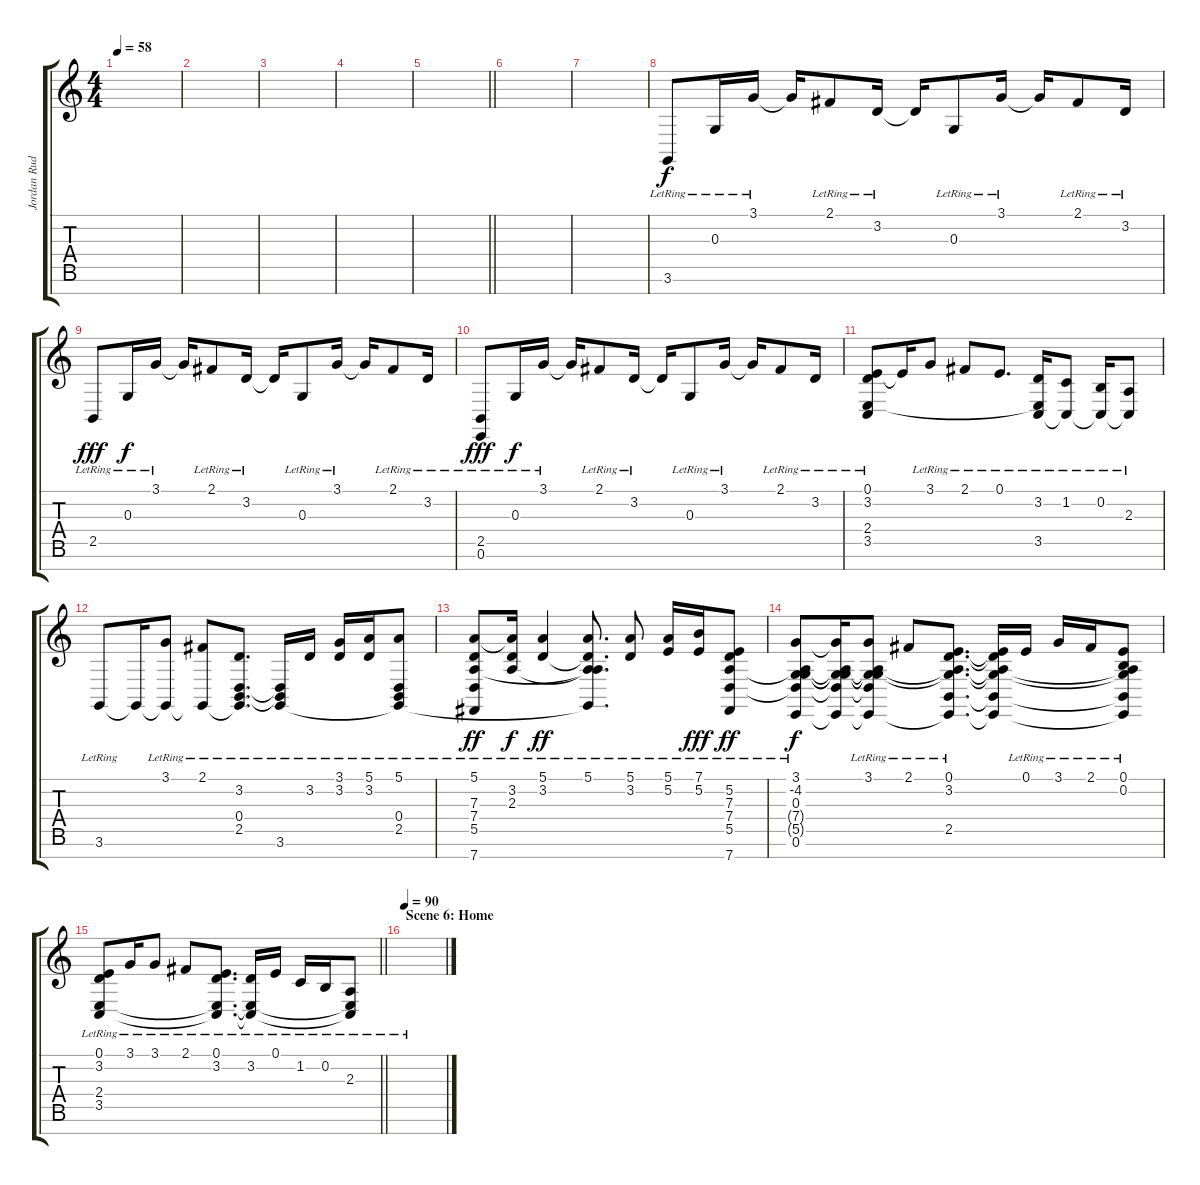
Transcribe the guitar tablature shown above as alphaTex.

\track ("Jordan Rudess" "Jordan Rud") {instrument stringensemble1}
\staff {score tabs}
\tuning (E4 B3 G3 D3 A2 E2 B1) {hide}
\ts (4 4)
\tempo 58
\clef g2
\ks c
|
|
|
|
\barLineRight lightlight
|
|
|
3.6{lr}.8{dy f} 0.3{lr}.16 3.1{lr}.16 3.1{t}.16 2.1{lr}.8 3.2{lr}.16 3.2{t}.16 0.3{lr}.8 3.1{lr}.16 3.1{t}.16 2.1{lr}.8 3.2{lr}.16 |
2.5{lr}.8{dy fff} 0.3{lr}.16{dy f} 3.1{lr}.16 3.1{t}.16 2.1{lr}.8 3.2{lr}.16 3.2{t}.16 0.3{lr}.8 3.1{lr}.16 3.1{t}.16 2.1{lr}.8 3.2{lr}.16 |
(2.5{lr} 0.6{lr}).8{dy fff} 0.3{lr}.16{dy f} 3.1{lr}.16 3.1{t}.16 2.1{lr}.8 3.2{lr}.16 3.2{t}.16 0.3{lr}.8 3.1{lr}.16 3.1{t}.16 2.1{lr}.8 3.2{lr}.16 |
(0.1{lr} 3.2{lr} 2.4{lr} 3.5{lr}).8 0.1{t}.16 3.1{lr}.8 2.1{lr}.8 0.1{lr}.8{d} (3.2{lr} 2.4{t} 3.5{lr}).16 (1.2{lr} 3.5{t}).8 (0.2{lr} 3.5{t}).16 (2.3{lr} 3.5{t}).8 |
3.6{lr}.8 3.6{t}.16 (3.1{lr} 3.6{t}).8 (2.1{lr} 3.6{t}).8 (3.2{lr} 0.4{lr} 2.5{lr} 3.6{t}).8{d} (0.4{t} 2.5{t} 3.6{lr}).16 3.2{lr}.16 (3.1{lr} 3.2{lr}).16 (5.1{lr} 3.2{lr}).16 (5.1{lr} 0.4{lr} 2.5{lr} 3.6{t}).8 |
(5.1{lr} 7.3{lr} 7.4{lr} 5.5{lr} 7.7{lr}).8{dy ff} (5.1{t} 3.2{lr} 2.3{lr}).16{dy f} (5.1{lr} 3.2{lr}).4{dy ff} (5.1{lr} 3.2{t} 2.3{t} 7.4{t} 3.6{t}).8{d} (5.1{lr} 3.2{lr}).8 (5.1{lr} 5.2{lr}).16 (7.1{lr} 5.2{lr}).16{dy fff} (5.2{lr} 7.3{lr} 7.4{lr} 5.5{lr} 7.7{lr}).8{dy ff} |
(3.1{lr} -4.2{lr} 0.3{lr} 7.4{t} 5.5{t} 0.6{lr}).8{dy f} (3.1{t} -4.2{t} 0.3{t} 7.4{t} 5.5{t} 0.6{t}).16 (3.1{lr} -4.2{t} 0.3{t} 7.4{t} 5.5{t} 0.6{t}).8 2.1{lr}.8 (0.1{lr} 3.2{lr} 0.3{t} 7.4{t} 2.5{lr} 0.6{t}).8{d} (0.1{t} 3.2{t} 0.3{t} 7.4{t} 2.5{t} 0.6{t}).16 0.1{lr}.16 3.1{lr}.16 2.1{lr}.16 (0.1{lr} 0.2{lr} 0.3{t} 7.4{t} 2.5{t} 0.6{t}).8 |
\barLineRight lightlight
(0.1{lr} 3.2{lr} 2.4{lr} 3.5{lr}).8 3.1{lr}.16 3.1{lr}.8 2.1{lr}.8 (0.1{lr} 3.2{lr} 2.4{t} 3.5{t}).8{d} (3.2{lr} 2.4{t} 3.5{t}).16 0.1{lr}.16 1.2{lr}.16 0.2{lr}.16 (2.3{lr} 2.4{t} 3.5{t}).8 |
\section ("" "Scene 6: Home")
\tempo 90
